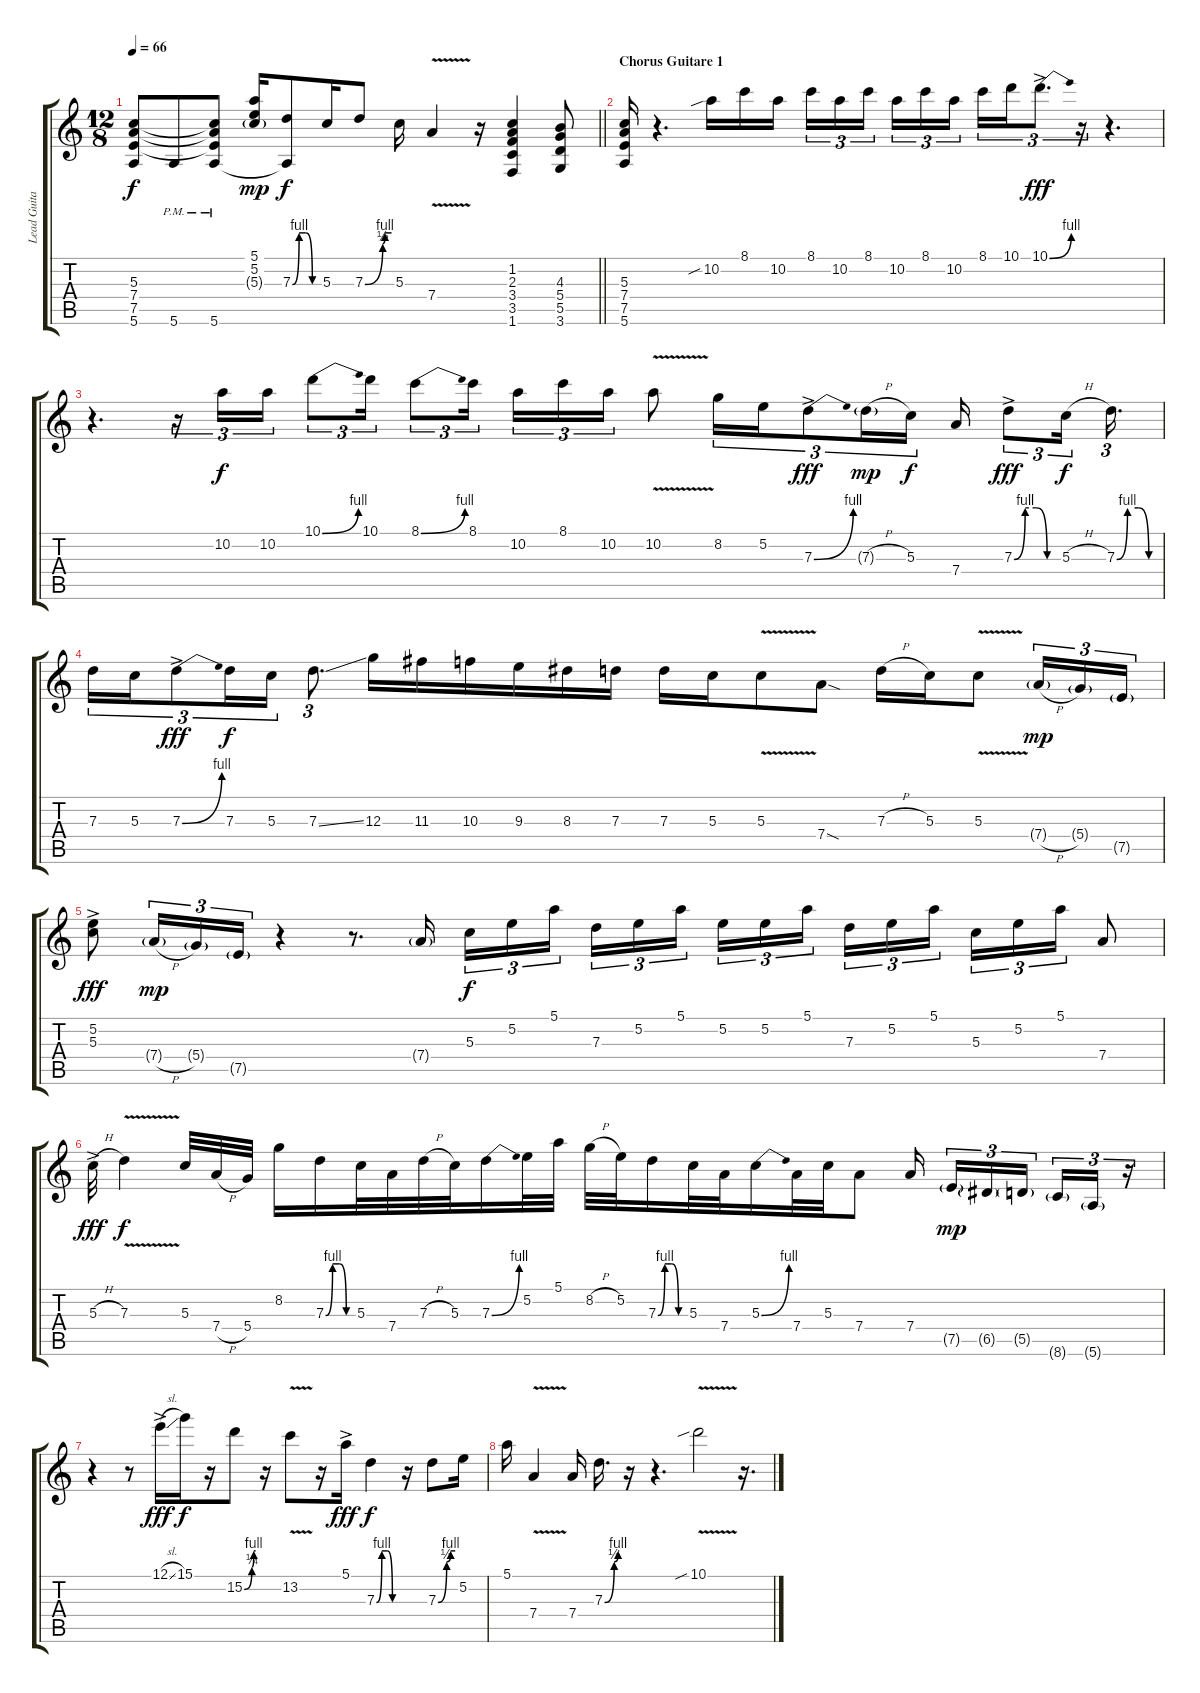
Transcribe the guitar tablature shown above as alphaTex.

\track ("Lead Guitar" "Lead Guita") {instrument acousticguitarsteel}
\staff {score tabs}
\tuning (E4 B3 G3 D3 A2 E2) {hide}
\ts (12 8)
\tempo 66
\clef g2
\barLineRight lightlight
\ks c
(5.3 7.4 7.5 5.6).8{dy f} 5.6{pm}.8 (5.3{t} 7.4{t} 7.5{t} 5.6{pm}).8 (5.1 5.2 5.3{g}).16{dy mp} (7.3{be (custom 0 0 15 4 30 4 45 0 60 0)} 5.6{t}).8{dy f} 5.3.16 7.3{be (custom 0 0 40 2 45 4 60 4)}.8 5.3.16 7.4{v}.4 r.16 (1.2 2.3 3.4 3.5 1.6).4 (4.3 5.4 5.5 3.6).8 |
\section ("" "Chorus Guitare 1")
(5.3 7.4 7.5 5.6).16 r.4{d} 10.2{sib}.16 8.1.16 10.2.16{beam splitsecondary} 8.1.16{tu (3 2)} 10.2.16{tu (3 2)} 8.1.16{tu (3 2)} 10.2.16{tu (3 2)} 8.1.16{tu (3 2)} 10.2.16{tu (3 2) beam splitsecondary} 8.1.16{tu (3 2)} 10.1.16{tu (3 2)} 10.1{be (bend 0 0 60 4) ac}.8{d tu (3 2) dy fff} r.16{tu (3 2)} r.4{d} |
r.4{d} r.16{tu (3 2)} 10.2.16{tu (3 2) dy f} 10.2.16{tu (3 2)} 10.1{be (bend 0 0 60 4)}.8{tu (3 2)} 10.1.16{tu (3 2)} 8.1{be (bend 0 0 60 4)}.8{tu (3 2)} 8.1.16{tu (3 2)} 10.2.16{tu (3 2)} 8.1.16{tu (3 2)} 10.2.16{tu (3 2)} 10.2{v}.8 8.2.16{tu (3 2)} 5.2.16{tu (3 2)} 7.3{be (bend 0 0 60 4) ac}.8{tu (3 2) dy fff} 7.3{h g}.16{tu (3 2) dy mp} 5.3.16{tu (3 2) dy f beam splitsecondary} 7.4.16 7.3{be (custom 0 0 15 4 30 4 45 0 60 0) ac}.8{tu (3 2) dy fff} 5.3{h}.16{tu (3 2) dy f} 7.3{be (custom 0 0 15 4 30 4 45 0 60 0)}.16{d tu (3 2)} |
7.3.16{tu (3 2)} 5.3.16{tu (3 2)} 7.3{be (bend 0 0 60 4) ac}.8{tu (3 2) dy fff} 7.3.16{tu (3 2) dy f} 5.3.16{tu (3 2)} 7.3{ss}.8{d tu (3 2)} 12.3.16 11.3.16 10.3.16 9.3.16 8.3.16 7.3.16 7.3.16 5.3.16 5.3{v}.8 7.4{sod}.8 7.3{h}.16 5.3.16 5.3{v}.8 7.4{h g}.16{tu (3 2) dy mp} 5.4{g}.16{tu (3 2)} 7.5{g}.16{tu (3 2)} |
(5.2{ac} 5.3{ac}).8{dy fff} 7.4{h g}.16{tu (3 2) dy mp} 5.4{g}.16{tu (3 2)} 7.5{g}.16{tu (3 2)} r.4 r.8{d} 7.4{g}.16 5.3.16{tu (3 2) dy f} 5.2.16{tu (3 2)} 5.1.16{tu (3 2) beam splitsecondary} 7.3.16{tu (3 2)} 5.2.16{tu (3 2)} 5.1.16{tu (3 2) beam splitsecondary} 5.2.16{tu (3 2)} 5.2.16{tu (3 2)} 5.1.16{tu (3 2)} 7.3.16{tu (3 2)} 5.2.16{tu (3 2)} 5.1.16{tu (3 2) beam splitsecondary} 5.3.16{tu (3 2)} 5.2.16{tu (3 2)} 5.1.16{tu (3 2)} 7.4.8 |
5.3{h ac}.32{dy fff} 7.3{v}.4{dy f} 5.3.32 7.4{h}.32 5.4.32 8.2.16 7.3{be (custom 0 0 15 4 30 4 45 0 60 0)}.16 5.3.32 7.4.32 7.3{h}.32 5.3.32 7.3{be (bend 0 0 60 4)}.16 5.2.32 5.1.32 8.2{h}.32 5.2.32 7.3{be (custom 0 0 15 4 30 4 45 0 60 0)}.16 5.3.32 7.4.32 5.3{be (bend 0 0 60 4)}.16 7.4.32 5.3.32 7.4.8 7.4.16{beam splitsecondary} 7.5{g}.16{tu (3 2) dy mp} 6.5{g}.16{tu (3 2)} 5.5{g}.16{tu (3 2) beam splitsecondary} 8.6{g}.16{tu (3 2)} 5.6{g}.16{tu (3 2)} r.16{tu (3 2)} |
r.4 r.8 12.1{sl ac}.16{dy fff} 15.1.16{dy f} r.16 15.2{be (custom 0 0 40 1 50 4 60 4)}.8 r.16 13.2{v}.8 r.16 5.1{ac}.16{dy fff} 7.3{be (custom 0 0 15 4 30 4 45 0 60 0)}.4{dy f} r.16 7.3{be (custom 0 0 30 2 44 4 60 4)}.8 5.2.16 |
5.1.16 7.4{v}.4 7.4.16 7.3{be (custom 0 0 39 2 55 4 60 4)}.16{d} r.16 r.4{d} 10.1{v sib}.2 r.16{d}
